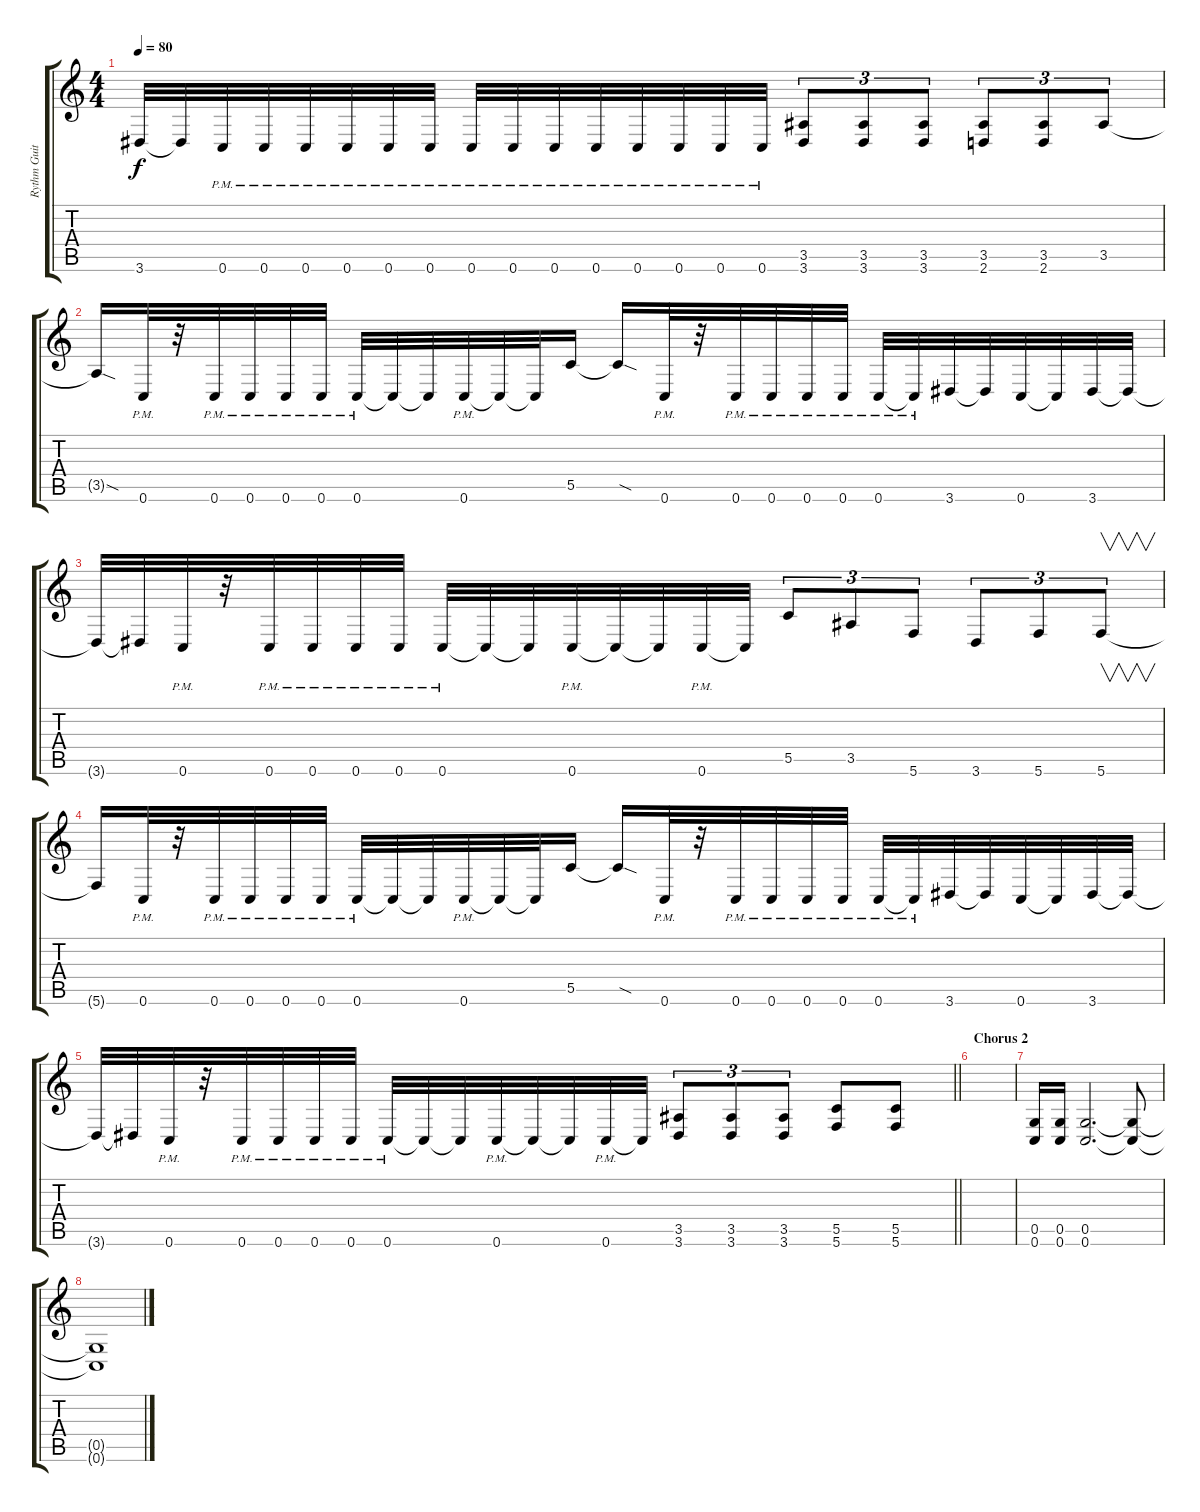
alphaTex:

\track ("Rythm Guitar (Mätze)" "Rythm Guit") {instrument distortionguitar}
\staff {score tabs}
\tuning (D4 A3 F3 C3 G2 C2) {hide}
\ts (4 4)
\tempo 80
\clef g2
\ks c
3.6{t}.32{dy f} 3.6{t}.32 0.6{pm}.32 0.6{pm}.32 0.6{pm}.32 0.6{pm}.32 0.6{pm}.32 0.6{pm}.32 0.6{pm}.32 0.6{pm}.32 0.6{pm}.32 0.6{pm}.32 0.6{pm}.32 0.6{pm}.32 0.6{pm}.32 0.6{pm}.32 (3.5 3.6).8{tu (3 2)} (3.5 3.6).8{tu (3 2)} (3.5 3.6).8{tu (3 2)} (3.5 2.6).8{tu (3 2)} (3.5 2.6).8{tu (3 2)} 3.5.8{tu (3 2)} |
3.5{sod t}.16 0.6{pm}.32 r.32 0.6{pm}.32 0.6{pm}.32 0.6{pm}.32 0.6{pm}.32 0.6{pm}.32 0.6{t}.32 0.6{t}.32 0.6{pm}.32 0.6{t}.32 0.6{t}.32 5.5.16 5.5{sod t}.16 0.6{pm}.32 r.32 0.6{pm}.32 0.6{pm}.32 0.6{pm}.32 0.6{pm}.32 0.6{pm}.32 0.6{pm t}.32 3.6.32 3.6{t}.32 0.6.32 0.6{t}.32 3.6.32 3.6{t}.32 |
3.6{t}.32 3.6{t}.32 0.6{pm}.32 r.32 0.6{pm}.32 0.6{pm}.32 0.6{pm}.32 0.6{pm}.32 0.6{pm}.32 0.6{t}.32 0.6{t}.32 0.6{pm}.32 0.6{t}.32 0.6{t}.32 0.6{pm}.32 0.6{t}.32 5.5.8{tu (3 2)} 3.5.8{tu (3 2)} 5.6.8{tu (3 2)} 3.6.8{tu (3 2)} 5.6.8{tu (3 2)} 5.6.8{v tu (3 2)} |
5.6{t}.16 0.6{pm}.32 r.32 0.6{pm}.32 0.6{pm}.32 0.6{pm}.32 0.6{pm}.32 0.6{pm}.32 0.6{t}.32 0.6{t}.32 0.6{pm}.32 0.6{t}.32 0.6{t}.32 5.5.16 5.5{sod t}.16 0.6{pm}.32 r.32 0.6{pm}.32 0.6{pm}.32 0.6{pm}.32 0.6{pm}.32 0.6{pm}.32 0.6{pm t}.32 3.6.32 3.6{t}.32 0.6.32 0.6{t}.32 3.6.32 3.6{t}.32 |
\barLineRight lightlight
3.6{t}.32 3.6{t}.32 0.6{pm}.32 r.32 0.6{pm}.32 0.6{pm}.32 0.6{pm}.32 0.6{pm}.32 0.6{pm}.32 0.6{t}.32 0.6{t}.32 0.6{pm}.32 0.6{t}.32 0.6{t}.32 0.6{pm}.32 0.6{t}.32 (3.5 3.6).8{tu (3 2)} (3.5 3.6).8{tu (3 2)} (3.5 3.6).8{tu (3 2)} (5.5 5.6).8 (5.5 5.6).8 |
\section ("" "Chorus 2")
|
(0.5 0.6).16{balance 8} (0.5 0.6).16 (0.5 0.6).2{d} (0.5{t} 0.6{t}).8 |
(0.5{t} 0.6{t}).1
